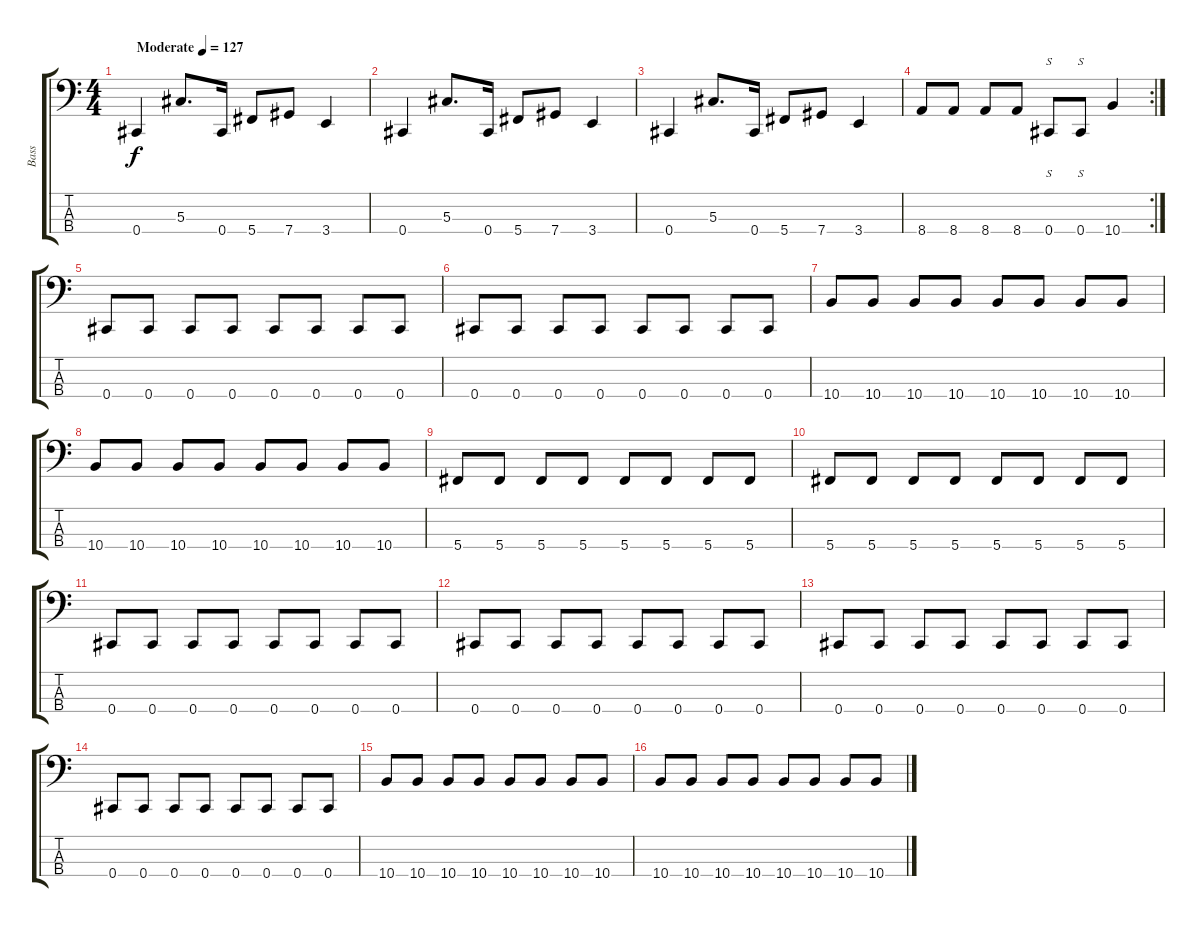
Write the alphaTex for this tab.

\track ("Bass" "Bass") {instrument electricbassfinger}
\staff {score tabs}
\tuning (Gb2 Db2 Ab1 Db1) {hide}
\ts (4 4)
\tempo (127 "Moderate")
\clef f4
\ks c
0.4.4{dy f instrument electricbassfinger} 5.3.8{d} 0.4.16 5.4.8 7.4.8 3.4.4 |
0.4.4 5.3.8{d} 0.4.16 5.4.8 7.4.8 3.4.4 |
0.4.4 5.3.8{d} 0.4.16 5.4.8 7.4.8 3.4.4 |
\rc 2
8.4.8 8.4.8 8.4.8 8.4.8 0.4.8{s} 0.4.8{s} 10.4.4 |
0.4.8 0.4.8 0.4.8 0.4.8 0.4.8 0.4.8 0.4.8 0.4.8 |
0.4.8 0.4.8 0.4.8 0.4.8 0.4.8 0.4.8 0.4.8 0.4.8 |
10.4.8 10.4.8 10.4.8 10.4.8 10.4.8 10.4.8 10.4.8 10.4.8 |
10.4.8 10.4.8 10.4.8 10.4.8 10.4.8 10.4.8 10.4.8 10.4.8 |
5.4.8 5.4.8 5.4.8 5.4.8 5.4.8 5.4.8 5.4.8 5.4.8 |
5.4.8 5.4.8 5.4.8 5.4.8 5.4.8 5.4.8 5.4.8 5.4.8 |
0.4.8 0.4.8 0.4.8 0.4.8 0.4.8 0.4.8 0.4.8 0.4.8 |
0.4.8 0.4.8 0.4.8 0.4.8 0.4.8 0.4.8 0.4.8 0.4.8 |
0.4.8 0.4.8 0.4.8 0.4.8 0.4.8 0.4.8 0.4.8 0.4.8 |
0.4.8 0.4.8 0.4.8 0.4.8 0.4.8 0.4.8 0.4.8 0.4.8 |
10.4.8 10.4.8 10.4.8 10.4.8 10.4.8 10.4.8 10.4.8 10.4.8 |
10.4.8 10.4.8 10.4.8 10.4.8 10.4.8 10.4.8 10.4.8 10.4.8
